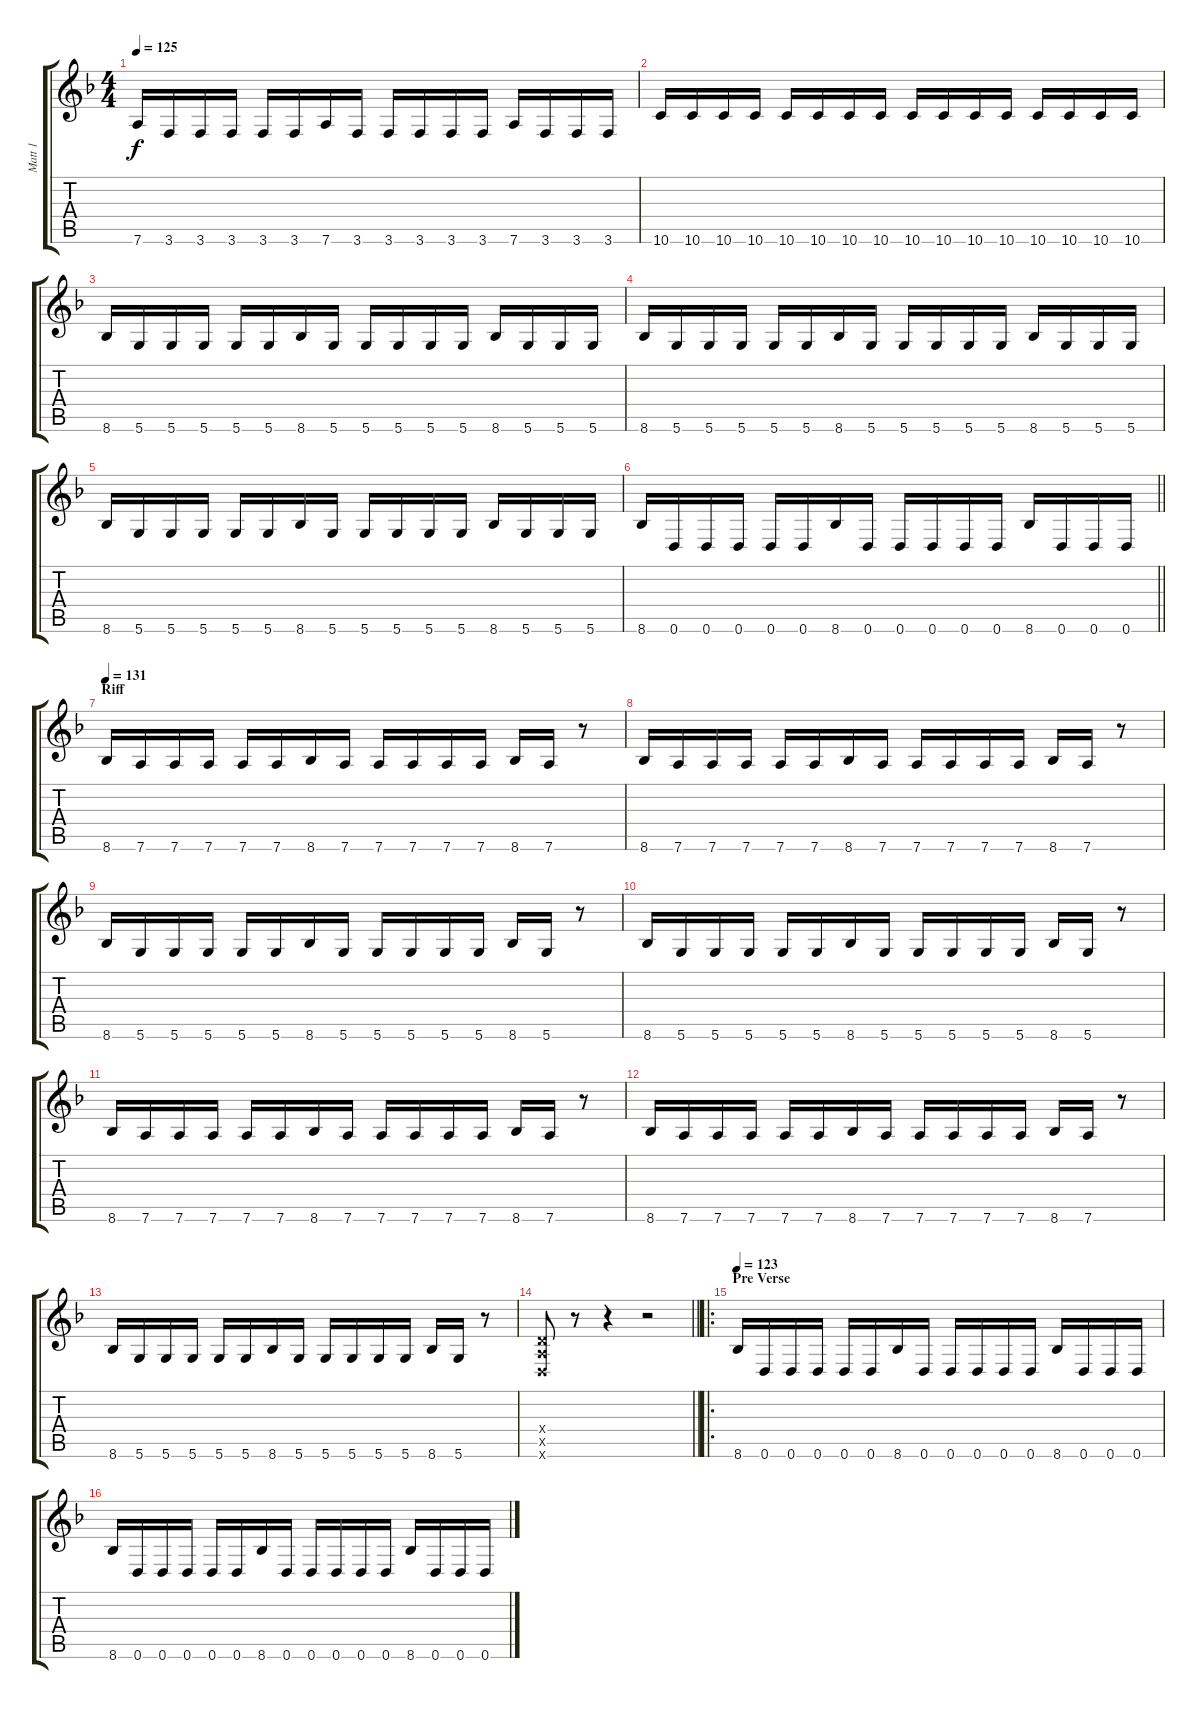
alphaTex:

\track ("Matt 1" "Matt 1") {instrument overdrivenguitar}
\staff {score tabs}
\tuning (E4 B3 G3 D3 A2 D2) {hide}
\ts (4 4)
\tempo 125
\clef g2
\ks f
7.6.16{dy f} 3.6.16 3.6.16 3.6.16 3.6.16 3.6.16 7.6.16 3.6.16 3.6.16 3.6.16 3.6.16 3.6.16 7.6.16 3.6.16 3.6.16 3.6.16 |
10.6.16 10.6.16 10.6.16 10.6.16 10.6.16 10.6.16 10.6.16 10.6.16 10.6.16 10.6.16 10.6.16 10.6.16 10.6.16 10.6.16 10.6.16 10.6.16 |
8.6.16 5.6.16 5.6.16 5.6.16 5.6.16 5.6.16 8.6.16 5.6.16 5.6.16 5.6.16 5.6.16 5.6.16 8.6.16 5.6.16 5.6.16 5.6.16 |
8.6.16 5.6.16 5.6.16 5.6.16 5.6.16 5.6.16 8.6.16 5.6.16 5.6.16 5.6.16 5.6.16 5.6.16 8.6.16 5.6.16 5.6.16 5.6.16 |
8.6.16 5.6.16 5.6.16 5.6.16 5.6.16 5.6.16 8.6.16 5.6.16 5.6.16 5.6.16 5.6.16 5.6.16 8.6.16 5.6.16 5.6.16 5.6.16 |
\barLineRight lightlight
8.6.16 0.6.16 0.6.16 0.6.16 0.6.16 0.6.16 8.6.16 0.6.16 0.6.16 0.6.16 0.6.16 0.6.16 8.6.16 0.6.16 0.6.16 0.6.16 |
\section ("" "Riff")
\tempo 131
8.6.16 7.6.16 7.6.16 7.6.16 7.6.16 7.6.16 8.6.16 7.6.16 7.6.16 7.6.16 7.6.16 7.6.16 8.6.16 7.6.16 r.8 |
8.6.16 7.6.16 7.6.16 7.6.16 7.6.16 7.6.16 8.6.16 7.6.16 7.6.16 7.6.16 7.6.16 7.6.16 8.6.16 7.6.16 r.8 |
8.6.16 5.6.16 5.6.16 5.6.16 5.6.16 5.6.16 8.6.16 5.6.16 5.6.16 5.6.16 5.6.16 5.6.16 8.6.16 5.6.16 r.8 |
8.6.16 5.6.16 5.6.16 5.6.16 5.6.16 5.6.16 8.6.16 5.6.16 5.6.16 5.6.16 5.6.16 5.6.16 8.6.16 5.6.16 r.8 |
8.6.16 7.6.16 7.6.16 7.6.16 7.6.16 7.6.16 8.6.16 7.6.16 7.6.16 7.6.16 7.6.16 7.6.16 8.6.16 7.6.16 r.8 |
8.6.16 7.6.16 7.6.16 7.6.16 7.6.16 7.6.16 8.6.16 7.6.16 7.6.16 7.6.16 7.6.16 7.6.16 8.6.16 7.6.16 r.8 |
8.6.16 5.6.16 5.6.16 5.6.16 5.6.16 5.6.16 8.6.16 5.6.16 5.6.16 5.6.16 5.6.16 5.6.16 8.6.16 5.6.16 r.8 |
\barLineRight lightlight
(0.4{x} 0.5{x} 0.6{x}).8 r.8 r.4 r.2 |
\ro
\section ("" "Pre Verse")
\tempo 123
8.6.16 0.6.16 0.6.16 0.6.16 0.6.16 0.6.16 8.6.16 0.6.16 0.6.16 0.6.16 0.6.16 0.6.16 8.6.16 0.6.16 0.6.16 0.6.16 |
8.6.16 0.6.16 0.6.16 0.6.16 0.6.16 0.6.16 8.6.16 0.6.16 0.6.16 0.6.16 0.6.16 0.6.16 8.6.16 0.6.16 0.6.16 0.6.16
